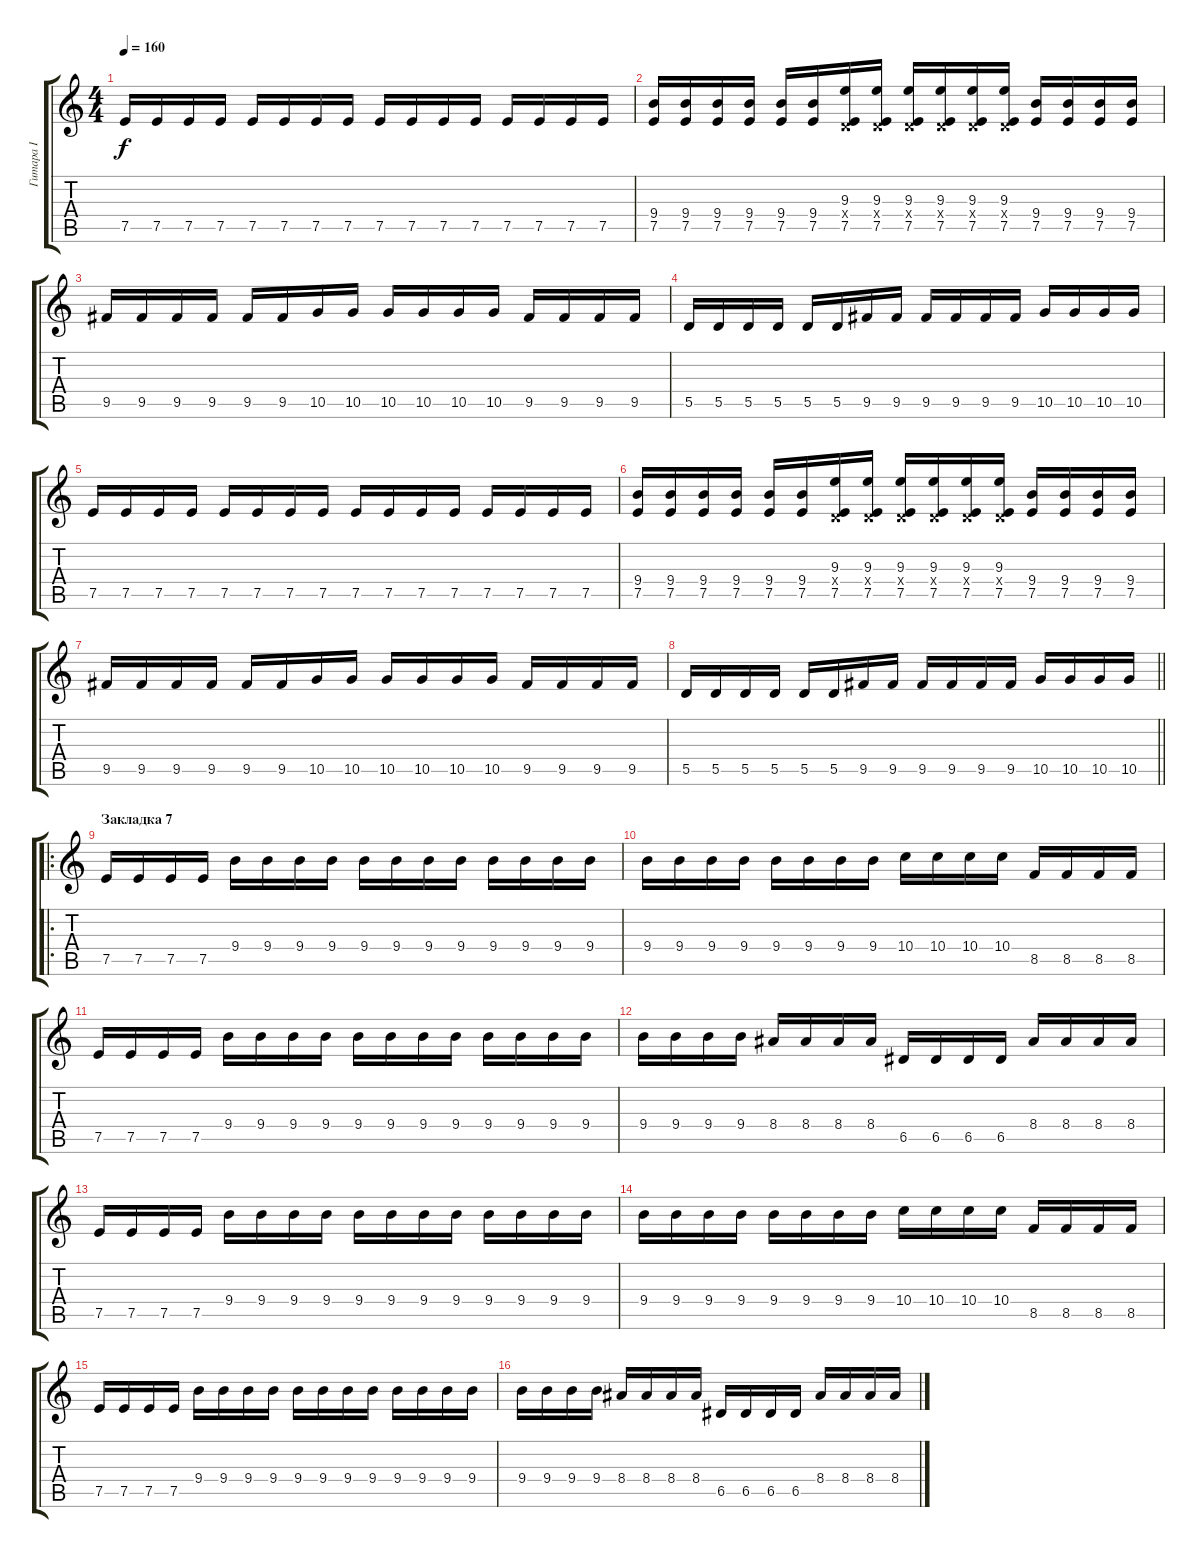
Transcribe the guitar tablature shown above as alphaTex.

\track ("Гитара I" "Гитара I") {instrument distortionguitar}
\staff {score tabs}
\tuning (E4 B3 G3 D3 A2 E2) {hide}
\ts (4 4)
\tempo 160
\clef g2
\ks c
7.5.16{dy f} 7.5.16 7.5.16 7.5.16 7.5.16 7.5.16 7.5.16 7.5.16 7.5.16 7.5.16 7.5.16 7.5.16 7.5.16 7.5.16 7.5.16 7.5.16 |
(9.4 7.5).16 (9.4 7.5).16 (9.4 7.5).16 (9.4 7.5).16 (9.4 7.5).16 (9.4 7.5).16 (9.3 0.4{x} 7.5).16 (9.3 0.4{x} 7.5).16 (9.3 0.4{x} 7.5).16 (9.3 0.4{x} 7.5).16 (9.3 0.4{x} 7.5).16 (9.3 0.4{x} 7.5).16 (9.4 7.5).16 (9.4 7.5).16 (9.4 7.5).16 (9.4 7.5).16 |
9.5.16 9.5.16 9.5.16 9.5.16 9.5.16 9.5.16 10.5.16 10.5.16 10.5.16 10.5.16 10.5.16 10.5.16 9.5.16 9.5.16 9.5.16 9.5.16 |
5.5.16 5.5.16 5.5.16 5.5.16 5.5.16 5.5.16 9.5.16 9.5.16 9.5.16 9.5.16 9.5.16 9.5.16 10.5.16 10.5.16 10.5.16 10.5.16 |
7.5.16 7.5.16 7.5.16 7.5.16 7.5.16 7.5.16 7.5.16 7.5.16 7.5.16 7.5.16 7.5.16 7.5.16 7.5.16 7.5.16 7.5.16 7.5.16 |
(9.4 7.5).16 (9.4 7.5).16 (9.4 7.5).16 (9.4 7.5).16 (9.4 7.5).16 (9.4 7.5).16 (9.3 0.4{x} 7.5).16 (9.3 0.4{x} 7.5).16 (9.3 0.4{x} 7.5).16 (9.3 0.4{x} 7.5).16 (9.3 0.4{x} 7.5).16 (9.3 0.4{x} 7.5).16 (9.4 7.5).16 (9.4 7.5).16 (9.4 7.5).16 (9.4 7.5).16 |
9.5.16 9.5.16 9.5.16 9.5.16 9.5.16 9.5.16 10.5.16 10.5.16 10.5.16 10.5.16 10.5.16 10.5.16 9.5.16 9.5.16 9.5.16 9.5.16 |
\barLineRight lightlight
5.5.16 5.5.16 5.5.16 5.5.16 5.5.16 5.5.16 9.5.16 9.5.16 9.5.16 9.5.16 9.5.16 9.5.16 10.5.16 10.5.16 10.5.16 10.5.16 |
\ro
\section ("" "Закладка 7")
7.5.16 7.5.16 7.5.16 7.5.16 9.4.16 9.4.16 9.4.16 9.4.16 9.4.16 9.4.16 9.4.16 9.4.16 9.4.16 9.4.16 9.4.16 9.4.16 |
9.4.16 9.4.16 9.4.16 9.4.16 9.4.16 9.4.16 9.4.16 9.4.16 10.4.16 10.4.16 10.4.16 10.4.16 8.5.16 8.5.16 8.5.16 8.5.16 |
7.5.16 7.5.16 7.5.16 7.5.16 9.4.16 9.4.16 9.4.16 9.4.16 9.4.16 9.4.16 9.4.16 9.4.16 9.4.16 9.4.16 9.4.16 9.4.16 |
9.4.16 9.4.16 9.4.16 9.4.16 8.4.16 8.4.16 8.4.16 8.4.16 6.5.16 6.5.16 6.5.16 6.5.16 8.4.16 8.4.16 8.4.16 8.4.16 |
7.5.16 7.5.16 7.5.16 7.5.16 9.4.16 9.4.16 9.4.16 9.4.16 9.4.16 9.4.16 9.4.16 9.4.16 9.4.16 9.4.16 9.4.16 9.4.16 |
9.4.16 9.4.16 9.4.16 9.4.16 9.4.16 9.4.16 9.4.16 9.4.16 10.4.16 10.4.16 10.4.16 10.4.16 8.5.16 8.5.16 8.5.16 8.5.16 |
7.5.16 7.5.16 7.5.16 7.5.16 9.4.16 9.4.16 9.4.16 9.4.16 9.4.16 9.4.16 9.4.16 9.4.16 9.4.16 9.4.16 9.4.16 9.4.16 |
9.4.16 9.4.16 9.4.16 9.4.16 8.4.16 8.4.16 8.4.16 8.4.16 6.5.16 6.5.16 6.5.16 6.5.16 8.4.16 8.4.16 8.4.16 8.4.16
